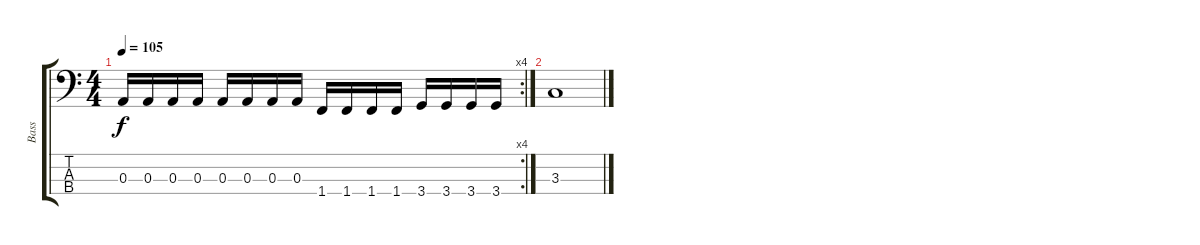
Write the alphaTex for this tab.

\track ("Bass" "Bass") {instrument electricbasspick}
\staff {score tabs}
\tuning (G2 D2 A1 E1) {hide}
\rc 4
\ts (4 4)
\tempo 105
\clef f4
\ks c
0.3.16{dy f} 0.3.16 0.3.16 0.3.16 0.3.16 0.3.16 0.3.16 0.3.16 1.4.16 1.4.16 1.4.16 1.4.16 3.4.16 3.4.16 3.4.16 3.4.16 |
3.3.1
